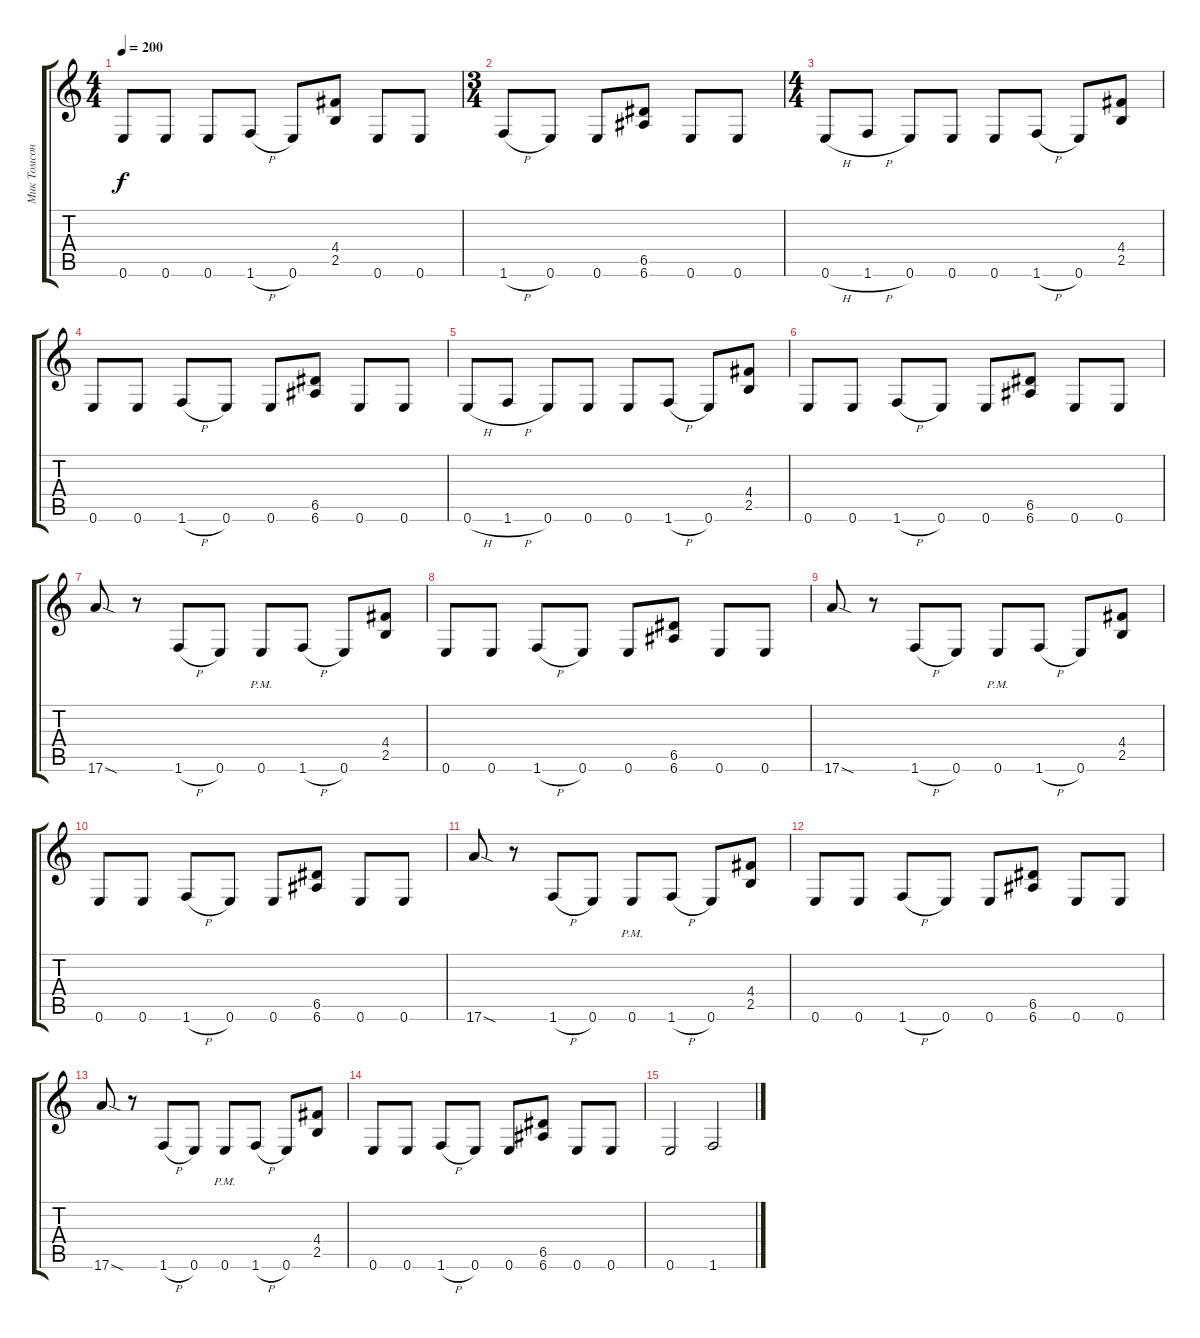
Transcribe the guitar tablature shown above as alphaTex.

\track ("Мик Томсон" "Мик Томсон") {instrument distortionguitar}
\staff {score tabs}
\tuning (E4 B3 G3 D3 A2 E2) {hide}
\ts (4 4)
\tempo 200
\clef g2
\ks c
0.6.8{dy f} 0.6.8 0.6.8 1.6{h}.8 0.6.8 (4.4 2.5).8 0.6.8 0.6.8 |
\ts (3 4)
1.6{h}.8 0.6.8 0.6.8 (6.5 6.6).8 0.6.8 0.6.8 |
\ts (4 4)
0.6{h}.8 1.6{h}.8 0.6.8 0.6.8 0.6.8 1.6{h}.8 0.6.8 (4.4 2.5).8 |
0.6.8 0.6.8 1.6{h}.8 0.6.8 0.6.8 (6.5 6.6).8 0.6.8 0.6.8 |
0.6{h}.8 1.6{h}.8 0.6.8 0.6.8 0.6.8 1.6{h}.8 0.6.8 (4.4 2.5).8 |
0.6.8 0.6.8 1.6{h}.8 0.6.8 0.6.8 (6.5 6.6).8 0.6.8 0.6.8 |
17.6{sod}.8 r.8 1.6{h}.8 0.6.8 0.6{pm}.8 1.6{h}.8 0.6.8 (4.4 2.5).8 |
0.6.8 0.6.8 1.6{h}.8 0.6.8 0.6.8 (6.5 6.6).8 0.6.8 0.6.8 |
17.6{sod}.8 r.8 1.6{h}.8 0.6.8 0.6{pm}.8 1.6{h}.8 0.6.8 (4.4 2.5).8 |
0.6.8 0.6.8 1.6{h}.8 0.6.8 0.6.8 (6.5 6.6).8 0.6.8 0.6.8 |
17.6{sod}.8 r.8 1.6{h}.8 0.6.8 0.6{pm}.8 1.6{h}.8 0.6.8 (4.4 2.5).8 |
0.6.8 0.6.8 1.6{h}.8 0.6.8 0.6.8 (6.5 6.6).8 0.6.8 0.6.8 |
17.6{sod}.8 r.8 1.6{h}.8 0.6.8 0.6{pm}.8 1.6{h}.8 0.6.8 (4.4 2.5).8 |
0.6.8 0.6.8 1.6{h}.8 0.6.8 0.6.8 (6.5 6.6).8 0.6.8 0.6.8 |
0.6.2 1.6.2
